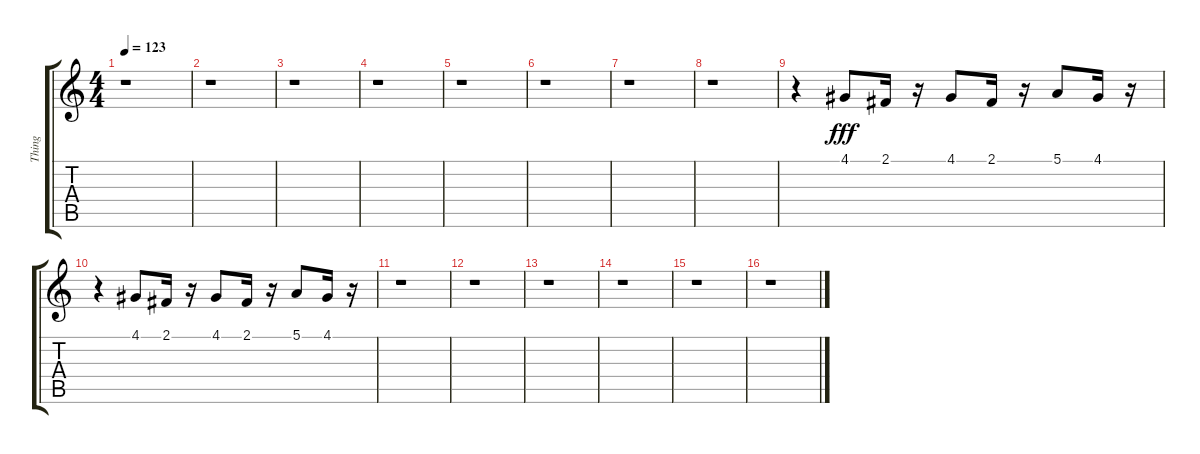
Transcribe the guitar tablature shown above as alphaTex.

\track ("Thing" "Thing") {instrument clarinet}
\staff {score tabs}
\tuning (E4 B3 G3 D3 A2 E2) {hide}
\ts (4 4)
\tempo 123
\clef g2
\ks c
r.1{dy fff} |
r.1 |
r.1 |
r.1 |
r.1 |
r.1 |
r.1 |
r.1 |
r.4 4.1.8 2.1.16 r.16 4.1.8 2.1.16 r.16 5.1.8 4.1.16 r.16 |
r.4 4.1.8 2.1.16 r.16 4.1.8 2.1.16 r.16 5.1.8 4.1.16 r.16 |
r.1 |
r.1 |
r.1 |
r.1 |
r.1 |
r.1
